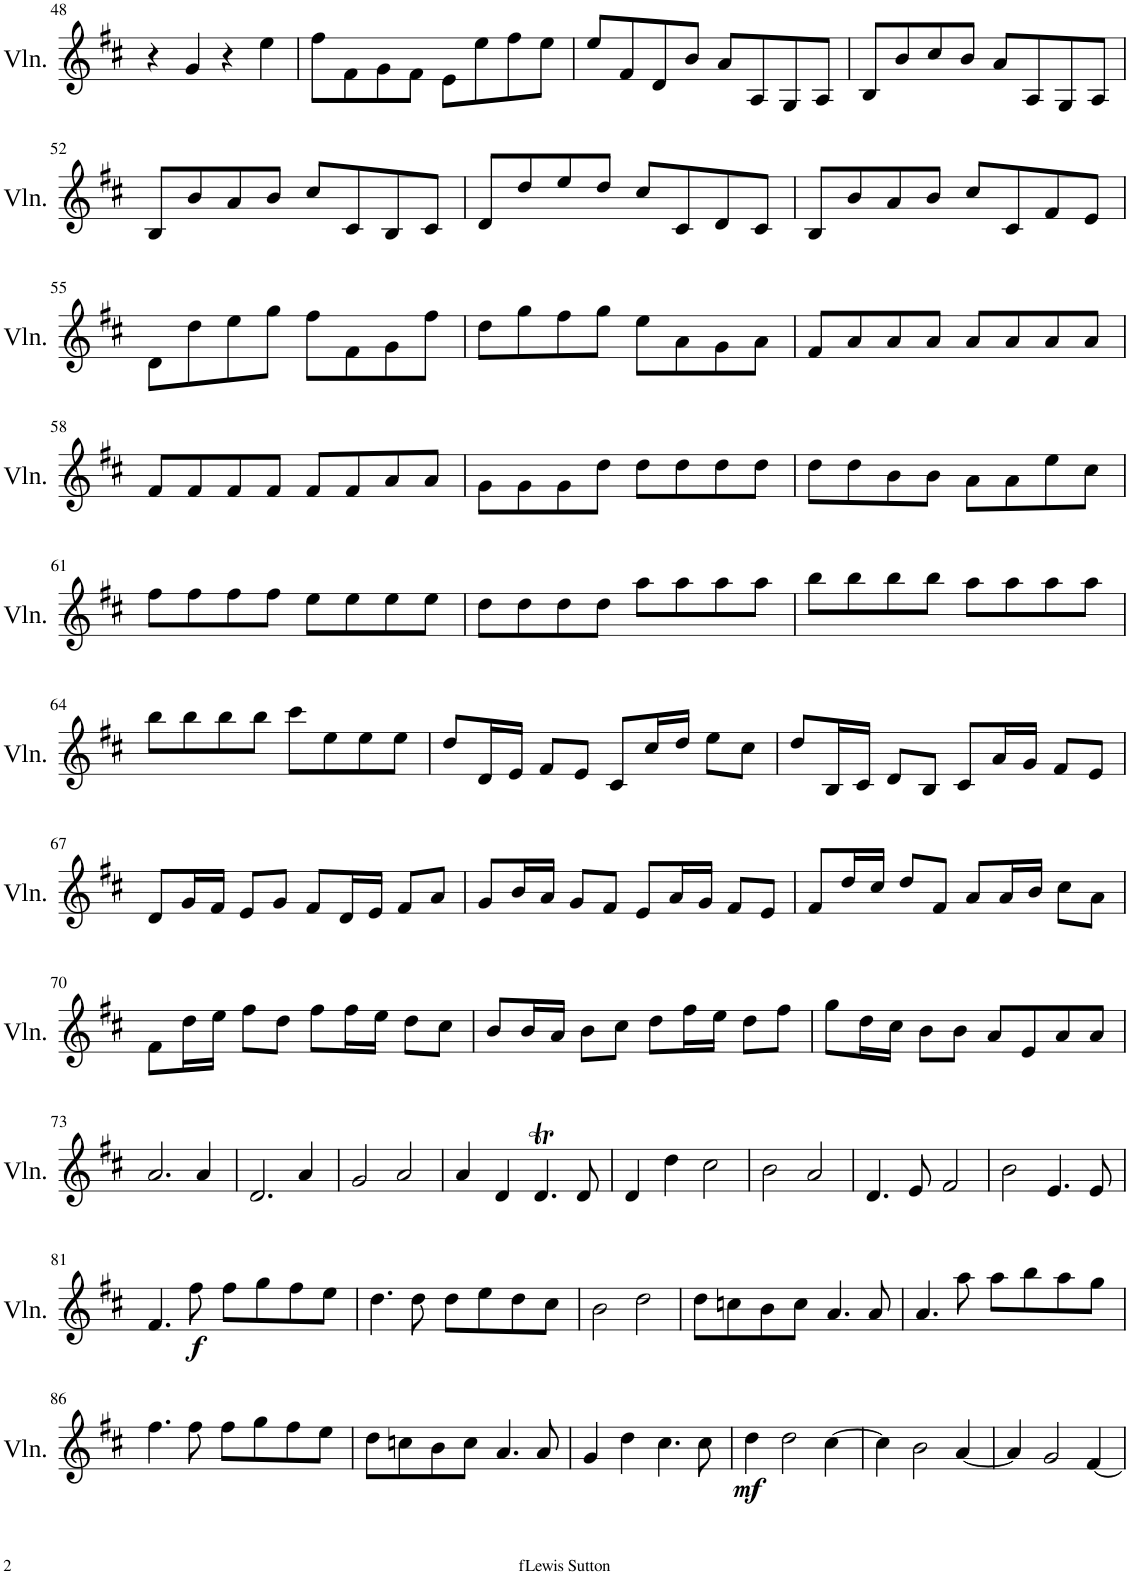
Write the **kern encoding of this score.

**kern	**dynam	**kern	**kern	**dynam	**kern	**dynam
*part4	*part4	*part3	*part2	*part2	*part1	*part1
*staff4	*staff4	*staff3	*staff2	*staff2	*staff1	*staff1
*I"Violoncello	*	*I"Violin	*I"Violin	*	*I"Violin	*
*I'Vlc.	*	*I'Vln.	*I'Vln.	*	*I'Vln.	*
!!LO:PB:g=z
*clefF4	*	*clefG2	*clefG2	*	*clefG2	*
*k[f#c#]	*	*k[f#c#]	*k[f#c#]	*	*k[f#c#]	*
*M4/4	*	*M4/4	*M4/4	*	*M4/4	*
=48	=48	=48	=48	=48	=48	=48
2GG	.	8b\L	4r	.	4d	.
.	.	16dd\L	.	.	.	.
.	.	16cc#\JJ	.	.	.	.
.	.	8dd\L	4g/	.	4r	.
.	.	16cc#\L	.	.	.	.
.	.	16b\JJ	.	.	.	.
2AA	.	16cc#\LL	4r	.	4e	.
.	.	16dd\J	.	.	.	.
.	.	16ee\L	.	.	.	.
.	.	16dd\JJ	.	.	.	.
.	.	16cc#\LL	4ee\	.	4r	.
.	.	16dd\J	.	.	.	.
.	.	16b\L	.	.	.	.
.	.	16cc#\JJ	.	.	.	.
=49	=49	=49	=49	=49	=49	=49
!	!LO:DY:b	!	!	!	!	!
2D	mf	4dd	8ff#\L	.	4r	.
.	.	.	8f#\	.	.	.
.	.	4r	8g\	.	4a	.
.	.	.	8f#\J	.	.	.
2AA	.	4cc#	8e\L	.	4r	.
.	.	.	8ee\	.	.	.
.	.	4r	8ff#\	.	4a	.
.	.	.	8ee\J	.	.	.
=50	=50	=50	=50	=50	=50	=50
2BB	.	4b	8ee/L	.	4r	.
.	.	.	8f#/	.	.	.
.	.	4r	8d/	.	4f#	.
.	.	.	8b/J	.	.	.
2FF#	.	4cc#	8a/L	.	4r	.
.	.	.	8A/	.	.	.
.	.	4r	8G/	.	4a	.
.	.	.	8A/J	.	.	.
=51	=51	=51	=51	=51	=51	=51
2GG	.	4d	8B/L	.	4r	.
.	.	.	8b/	.	.	.
.	.	4r	8cc#/	.	4g	.
.	.	.	8b/J	.	.	.
2DD	.	4d	8a/L	.	4r	.
.	.	.	8A/	.	.	.
.	.	4r	8G/	.	4f#	.
.	.	.	8A/J	.	.	.
!!LO:LB:g=z
=52	=52	=52	=52	=52	=52	=52
2GG	.	4d	8B/L	.	4r	.
.	.	.	8b/	.	.	.
.	.	4r	8a/	.	4g	.
.	.	.	8b/J	.	.	.
2AA	.	4e	8cc#/L	.	4r	.
.	.	.	8c#/	.	.	.
.	.	4r	8B/	.	4ee	.
.	.	.	8c#/J	.	.	.
=53	=53	=53	=53	=53	=53	=53
2D	.	4r	8d/L	.	8ff#\L	.
.	.	.	8dd/	.	8f#\J	.
.	.	4a	8ee/	.	8g/L	.
.	.	.	8dd/J	.	8f#/J	.
2AA	.	4r	8cc#/L	.	8e/L	.
.	.	.	8c#/	.	8ee/J	.
.	.	4a	8d/	.	8ff#\L	.
.	.	.	8c#/J	.	8ee\J	.
=54	=54	=54	=54	=54	=54	=54
2BB	.	4r	8B/L	.	8dd/L	.
.	.	.	8b/	.	8f#/J	.
.	.	4f#	8a/	.	8d/L	.
.	.	.	8b/J	.	8b/J	.
2FF#	.	4r	8cc#/L	.	8a/L	.
.	.	.	8c#/	.	8A/J	.
.	.	4a	8f#/	.	8G/L	.
.	.	.	8e/J	.	8A/J	.
!!LO:LB:g=z
=55	=55	=55	=55	=55	=55	=55
2GG	.	4g	8d\L	.	8B/L	.
.	.	.	8dd\	.	8b/J	.
.	.	4r	8ee\	.	8cc#\L	.
.	.	.	8gg\J	.	8b\J	.
2DD	.	4r	8ff#\L	.	8a/L	.
.	.	.	8f#\	.	8A/J	.
.	.	4f#	8g\	.	8B/L	.
.	.	.	8ff#\J	.	8A/J	.
=56	=56	=56	=56	=56	=56	=56
2GG	.	4r	8dd\L	.	8B/L	.
.	.	.	8gg\	.	8b/J	.
.	.	4g	8ff#\	.	8a/L	.
.	.	.	8gg\J	.	8b/J	.
2AA	.	4r	8ee\L	.	8cc#/L	.
.	.	.	8a\	.	8c#/J	.
.	.	4ee	8g\	.	8B/L	.
.	.	.	8a\J	.	8c#/J	.
=57	=57	=57	=57	=57	=57	=57
2D	.	8ff#\L	8f#/L	.	8d/L	.
.	.	8f#\J	8a/	.	8dd/J	.
.	.	8g/L	8a/	.	8ee\L	.
.	.	8f#/J	8a/J	.	8dd\J	.
2AA	.	8e/L	8a/L	.	8cc#/L	.
.	.	8ee/J	8a/	.	8c#/J	.
.	.	8ff#\L	8a/	.	8d/L	.
.	.	8ee\J	8a/J	.	8c#/J	.
!!LO:LB:g=z
=58	=58	=58	=58	=58	=58	=58
2BB	.	8dd/L	8f#/L	.	8B/L	.
.	.	8f#/J	8f#/	.	8b/J	.
.	.	8e/L	8f#/	.	8a/L	.
.	.	8b/J	8f#/J	.	8b/J	.
2FF#	.	8a/L	8f#/L	.	8cc#/L	.
.	.	8A/J	8f#/	.	8c#/J	.
.	.	8G/L	8a/	.	8f#/L	.
.	.	8A/J	8a/J	.	8e/J	.
=59	=59	=59	=59	=59	=59	=59
2GG	.	8B/L	8g\L	.	8d/L	.
.	.	8b/J	8g\	.	8dd/J	.
.	.	8cc#\L	8g\	.	8ee\L	.
.	.	8b\J	8dd\J	.	8gg\J	.
2DD	.	8a/L	8dd\L	.	8ee\L	.
.	.	8A/J	8dd\	.	8f#\J	.
.	.	8G/L	8dd\	.	8a\L	.
.	.	8A/J	8dd\J	.	8ff#\J	.
=60	=60	=60	=60	=60	=60	=60
2GG	.	8B/L	8dd\L	.	8dd\L	.
.	.	8b/J	8dd\	.	8gg\J	.
.	.	8a/L	8b\	.	8ff#\L	.
.	.	8b/J	8b\J	.	8gg\J	.
2AA	.	8cc#/L	8a\L	.	8ee\L	.
.	.	8c#/J	8a\	.	8a\J	.
.	.	8B/L	8ee\	.	8g/L	.
.	.	8c#/J	8cc#\J	.	8a/J	.
!!LO:LB:g=z
=61	=61	=61	=61	=61	=61	=61
2D	.	8f#/L	8ff#\L	.	8f#/L	.
.	.	8a/J	8ff#\	.	8a/J	.
.	.	8a/L	8ff#\	.	8a/L	.
.	.	8a/J	8ff#\J	.	8a/J	.
2AA	.	8a/L	8ee\L	.	8a/L	.
.	.	8a/J	8ee\	.	8a/J	.
.	.	8a/L	8ee\	.	8a/L	.
.	.	8a/J	8ee\J	.	8a/J	.
=62	=62	=62	=62	=62	=62	=62
2BB	.	8d/L	8dd\L	.	8f#/L	.
.	.	8dd/J	8dd\	.	8f#/J	.
.	.	8ee\L	8dd\	.	8f#/L	.
.	.	8dd\J	8dd\J	.	8f#/J	.
2FF#	.	8cc#/L	8aa\L	.	8f#/L	.
.	.	8c#/J	8aa\	.	8f#/J	.
.	.	8d/L	8aa\	.	8a/L	.
.	.	8c#/J	8aa\J	.	8a/J	.
=63	=63	=63	=63	=63	=63	=63
2GG	.	8B/L	8bb\L	.	8g/L	.
.	.	8b/J	8bb\	.	8g/J	.
.	.	8a/L	8bb\	.	8g\L	.
.	.	8b/J	8bb\J	.	8dd\J	.
2DD	.	8cc#/L	8aa\L	.	8dd\L	.
.	.	8c#/J	8aa\	.	8dd\J	.
.	.	8f#/L	8aa\	.	8dd\L	.
.	.	8e/J	8aa\J	.	8dd\J	.
!!LO:LB:g=z
=64	=64	=64	=64	=64	=64	=64
2GG	.	8dd\L	8bb\L	.	8dd\L	.
.	.	8gg\J	8bb\	.	8dd\J	.
.	.	8ff#\L	8bb\	.	8b\L	.
.	.	8gg\J	8bb\J	.	8b\J	.
2AA	.	8ee\L	8ccc#\L	.	8a/L	.
.	.	8a\J	8ee\	.	8a/J	.
.	.	8g/L	8ee\	.	8ee\L	.
.	.	8a/J	8ee\J	.	8cc#\J	.
=65	=65	=65	=65	=65	=65	=65
2D	.	8f#/L	8dd/L	.	8ff#\L	.
.	.	8a/J	16d/L	.	8ff#\J	.
.	.	.	16e/JJ	.	.	.
.	.	8a/L	8f#/L	.	8ff#\L	.
.	.	8a/J	8e/J	.	8ff#\J	.
2AA	.	8a/L	8c#/L	.	8ee\L	.
.	.	8a/J	16cc#/L	.	8ee\J	.
.	.	.	16dd/JJ	.	.	.
.	.	8a/L	8ee\L	.	8ee\L	.
.	.	8a/J	8cc#\J	.	8ee\J	.
=66	=66	=66	=66	=66	=66	=66
2BB	.	8f#/L	8dd/L	.	8dd\L	.
.	.	8f#/J	16B/L	.	8dd\J	.
.	.	.	16c#/JJ	.	.	.
.	.	8f#/L	8d/L	.	8dd\L	.
.	.	8f#/J	8B/J	.	8dd\J	.
2FF#	.	8f#/L	8c#/L	.	8aa\L	.
.	.	8f#/J	16a/L	.	8aa\J	.
.	.	.	16g/JJ	.	.	.
.	.	8a/L	8f#/L	.	8aa\L	.
.	.	8a/J	8e/J	.	8aa\J	.
!!LO:LB:g=z
=67	=67	=67	=67	=67	=67	=67
2GG	.	8g/L	8d/L	.	8bb\L	.
.	.	8g/J	16g/L	.	8bb\J	.
.	.	.	16f#/JJ	.	.	.
.	.	8g\L	8e/L	.	8bb\L	.
.	.	8dd\J	8g/J	.	8bb\J	.
2DD	.	8dd\L	8f#/L	.	8aa\L	.
.	.	8dd\J	16d/L	.	8aa\J	.
.	.	.	16e/JJ	.	.	.
.	.	8dd\L	8f#/L	.	8aa\L	.
.	.	8dd\J	8a/J	.	8aa\J	.
=68	=68	=68	=68	=68	=68	=68
2GG	.	8dd\L	8g/L	.	8bb\L	.
.	.	8dd\J	16b/L	.	8bb\J	.
.	.	.	16a/JJ	.	.	.
.	.	8b\L	8g/L	.	8bb\L	.
.	.	8b\J	8f#/J	.	8bb\J	.
2AA	.	8a/L	8e/L	.	8ccc#\L	.
.	.	8a/J	16a/L	.	8ee\J	.
.	.	.	16g/JJ	.	.	.
.	.	8ee\L	8f#/L	.	8ee\L	.
.	.	8cc#\J	8e/J	.	8ee\J	.
=69	=69	=69	=69	=69	=69	=69
2D	.	8ff#\L	8f#/L	.	8dd/L	.
.	.	8ff#\J	16dd/L	.	16d/L	.
.	.	.	16cc#/JJ	.	16e/JJ	.
.	.	8ff#\L	8dd/L	.	8f#/L	.
.	.	8ff#\J	8f#/J	.	8d/J	.
2AA	.	8ee\L	8a/L	.	8c#/L	.
.	.	8ee\J	16a/L	.	16cc#/L	.
.	.	.	16b/JJ	.	16dd/JJ	.
.	.	8ee\L	8cc#\L	.	8ee\L	.
.	.	8ee\J	8a\J	.	8cc#\J	.
!!LO:LB:g=z
=70	=70	=70	=70	=70	=70	=70
2BB	.	8dd\L	8f#\L	.	8b/L	.
.	.	8dd\J	16dd\L	.	16B/L	.
.	.	.	16ee\JJ	.	16c#/JJ	.
.	.	8dd\L	8ff#\L	.	8d/L	.
.	.	8dd\J	8dd\J	.	8B/J	.
2FF#	.	8aa\L	8ff#\L	.	8c#/L	.
.	.	8aa\J	16ff#\L	.	16a/L	.
.	.	.	16ee\JJ	.	16g/JJ	.
.	.	8aa\L	8dd\L	.	8f#/L	.
.	.	8aa\J	8cc#\J	.	8e/J	.
=71	=71	=71	=71	=71	=71	=71
2GG	.	8bb\L	8b/L	.	8d/L	.
.	.	8bb\J	16b/L	.	16g/L	.
.	.	.	16a/JJ	.	16f#/JJ	.
.	.	8bb\L	8b\L	.	8e/L	.
.	.	8bb\J	8cc#\J	.	8g/J	.
2DD	.	8aa\L	8dd\L	.	8f#/L	.
.	.	8aa\J	16ff#\L	.	16d/L	.
.	.	.	16ee\JJ	.	16e/JJ	.
.	.	8aa\L	8dd\L	.	8f#/L	.
.	.	8aa\J	8ff#\J	.	8a/J	.
=72	=72	=72	=72	=72	=72	=72
2GG	.	8bb\L	8gg\L	.	8g/L	.
.	.	8bb\J	16dd\L	.	16b/L	.
.	.	.	16cc#\JJ	.	16a/JJ	.
.	.	8bb\L	8b\L	.	8g/L	.
.	.	8bb\J	8b\J	.	8f#/J	.
2AA	.	8ccc#\L	8a/L	.	8e/L	.
.	.	8ee\J	8e/	.	16a/L	.
.	.	.	.	.	16g/JJ	.
.	.	8ee\L	8a/	.	8f#/L	.
.	.	8ee\J	8a/J	.	8e/J	.
!!LO:LB:g=z
=73	=73	=73	=73	=73	=73	=73
2D	.	8dd/L	2.a/	.	8f#/L	.
.	.	16d/L	.	.	16dd/L	.
.	.	16e/JJ	.	.	16cc#/JJ	.
.	.	8f#/L	.	.	8dd/L	.
.	.	8d/J	.	.	8f#/J	.
2AA	.	8c#/L	.	.	8a/L	.
.	.	16cc#/L	.	.	16a/L	.
.	.	16dd/JJ	.	.	16b/JJ	.
.	.	8ee\L	4a/	.	8cc#\L	.
.	.	8cc#\J	.	.	8a\J	.
=74	=74	=74	=74	=74	=74	=74
2BB	.	8b/L	2.d/	.	8f#\L	.
.	.	16B/L	.	.	16dd\L	.
.	.	16c#/JJ	.	.	16ee\JJ	.
.	.	8d/L	.	.	8ff#\L	.
.	.	8B/J	.	.	8dd\J	.
2FF#	.	8c#/L	.	.	8ff#\L	.
.	.	16a/L	.	.	16ff#\L	.
.	.	16g/JJ	.	.	16ee\JJ	.
.	.	8f#/L	4a/	.	8dd\L	.
.	.	8e/J	.	.	8cc#\J	.
=75	=75	=75	=75	=75	=75	=75
2GG	.	8d/L	2g/	.	8b/L	.
.	.	16g/L	.	.	16b/L	.
.	.	16f#/JJ	.	.	16a/JJ	.
.	.	8e/L	.	.	8b\L	.
.	.	8g/J	.	.	8cc#\J	.
2DD	.	8f#/L	2a/	.	8dd\L	.
.	.	16d/L	.	.	16ff#\L	.
.	.	16e/JJ	.	.	16ee\JJ	.
.	.	8f#/L	.	.	8dd\L	.
.	.	8a/J	.	.	8ff#\J	.
=76	=76	=76	=76	=76	=76	=76
2GG	.	8g/L	4a/	.	8gg\L	.
.	.	16b/L	.	.	16dd\L	.
.	.	16a/JJ	.	.	16cc#\JJ	.
.	.	8g/L	4d/	.	8b\L	.
.	.	8f#/J	.	.	8b\J	.
2AA	.	8e/L	4.dT/	.	8a/L	.
.	.	16a/L	.	.	8e/J	.
.	.	16a/JJ	.	.	.	.
.	.	8f#/L	.	.	8a/L	.
.	.	8e/J	8d/	.	8a/J	.
=77	=77	=77	=77	=77	=77	=77
2D	.	8f#/L	4d/	.	2.a	.
.	.	16dd/L	.	.	.	.
.	.	16cc#/JJ	.	.	.	.
.	.	8dd/L	4dd\	.	.	.
.	.	8f#/J	.	.	.	.
2AA	.	8a/L	2cc#\	.	.	.
.	.	16a/L	.	.	.	.
.	.	16b/JJ	.	.	.	.
.	.	8cc#\L	.	.	4a	.
.	.	8a\J	.	.	.	.
=78	=78	=78	=78	=78	=78	=78
2BB	.	8f#\L	2b\	.	2.d	.
.	.	16dd\L	.	.	.	.
.	.	16ee\JJ	.	.	.	.
.	.	8ff#\L	.	.	.	.
.	.	8dd\J	.	.	.	.
2FF#	.	8ff#\L	2a/	.	.	.
.	.	16ff#\L	.	.	.	.
.	.	16ee\JJ	.	.	.	.
.	.	8dd\L	.	.	4a	.
.	.	8cc#\J	.	.	.	.
=79	=79	=79	=79	=79	=79	=79
2GG	.	8b/L	4.d/	.	2g	.
.	.	16b/L	.	.	.	.
.	.	16a/JJ	.	.	.	.
.	.	8b\L	.	.	.	.
.	.	8cc#\J	8e/	.	.	.
2DD	.	8dd\L	2f#/	.	2a	.
.	.	16ff#\L	.	.	.	.
.	.	16ee\JJ	.	.	.	.
.	.	8dd\L	.	.	.	.
.	.	8ff#\J	.	.	.	.
=80	=80	=80	=80	=80	=80	=80
2GG	.	8gg\L	2b\	.	4f#	.
.	.	16dd\L	.	.	.	.
.	.	16cc#\JJ	.	.	.	.
.	.	8b\L	.	.	4d	.
.	.	8b\J	.	.	.	.
2AA	.	8a/L	4.e/	.	4.dT	.
.	.	8e/J	.	.	.	.
.	.	8a/L	.	.	.	.
.	.	8a/J	8e/	.	8d	.
!!LO:LB:g=z
=81	=81	=81	=81	=81	=81	=81
2D	.	2.a	4.f#/	.	4d	.
.	.	.	.	.	4dd	.
!	!	!	!	!LO:DY:b	!	!
.	.	.	8ff#\	f	.	.
2AA	.	.	8ff#\L	.	2cc#	.
.	.	.	8gg\	.	.	.
.	.	4g	8ff#\	.	.	.
.	.	.	8ee\J	.	.	.
=82	=82	=82	=82	=82	=82	=82
2BB	.	2.d	4.dd\	.	2b	.
.	.	.	8dd\	.	.	.
2FF#	.	.	8dd\L	.	2a	.
.	.	.	8ee\	.	.	.
.	.	4a	8dd\	.	.	.
.	.	.	8cc#\J	.	.	.
=83	=83	=83	=83	=83	=83	=83
2GG	.	2g	2b\	.	4.d	.
.	.	.	.	.	8e	.
2DD	.	2a	2dd\	.	2f#	.
=84	=84	=84	=84	=84	=84	=84
2GG	.	4g	8dd\L	.	2b	.
.	.	.	8ccn\	.	.	.
.	.	4d	8b\	.	.	.
.	.	.	8cc\J	.	.	.
2AA	.	4.dT	4.a/	.	4.e	.
.	.	8d	8a/	.	8e	.
=85	=85	=85	=85	=85	=85	=85
2D	.	4e	4.a/	.	4.f#	.
.	.	4dd	.	.	.	.
!	!	!	!	!	!	!LO:DY:b
.	.	.	8aa\	.	8ff#	f
2AA	.	2cc#	8aa\L	.	8ff#\L	.
.	.	.	8bb\	.	8gg\J	.
.	.	.	8aa\	.	8ff#\L	.
.	.	.	8gg\J	.	8ee\J	.
!!LO:LB:g=z
=86	=86	=86	=86	=86	=86	=86
2BB	.	2b	4.ff#\	.	4.dd	.
.	.	.	8ff#\	.	8dd	.
2FF#	.	2a	8ff#\L	.	8dd\L	.
.	.	.	8gg\	.	8ee\J	.
.	.	.	8ff#\	.	8dd\L	.
.	.	.	8ee\J	.	8cc#\J	.
=87	=87	=87	=87	=87	=87	=87
2GG	.	4.d	8dd\L	.	2b	.
.	.	.	8ccn\	.	.	.
.	.	.	8b\	.	.	.
.	.	8e	8cc\J	.	.	.
2DD	.	2f#	4.a/	.	2dd	.
.	.	.	8a/	.	.	.
=88	=88	=88	=88	=88	=88	=88
2GG	.	2b	4g/	.	8dd\L	.
.	.	.	.	.	8ccn\J	.
.	.	.	4dd\	.	8b\L	.
.	.	.	.	.	8cc\J	.
2AA	.	4.e	4.cc#\	.	4.a	.
.	.	8e	8cc#\	.	8a	.
=89	=89	=89	=89	=89	=89	=89
!	!	!	!	!LO:DY:b	!	!
2D	.	4.f#	4dd\	mf	4.a	.
.	.	.	2dd\	.	.	.
.	.	8ff#	.	.	8aa	.
2AA	.	8ff#\L	.	.	8aa\L	.
.	.	8gg\J	.	.	8bb\J	.
.	.	8ff#\L	[4cc#\	.	8aa\L	.
.	.	8ee\J	.	.	8gg\J	.
=90	=90	=90	=90	=90	=90	=90
2BB	.	4.b	4cc#\]	.	4.ff#	.
.	.	.	2b\	.	.	.
.	.	8dd	.	.	8ff#	.
2FF#	.	8dd\L	.	.	8ff#\L	.
.	.	8ee\J	.	.	8gg\J	.
.	.	8dd\L	[4a/	.	8ff#\L	.
.	.	8cc#\J	.	.	8ee\J	.
=91	=91	=91	=91	=91	=91	=91
2GG	.	2b	4a/]	.	8dd\L	.
.	.	.	.	.	8ccn\J	.
.	.	.	2g/	.	8b\L	.
.	.	.	.	.	8cc\J	.
2DD	.	2dd	.	.	4.a	.
.	.	.	[4f#/	.	.	.
.	.	.	.	.	8a	.
=	=	=	=	=	=	=
*-	*-	*-	*-	*-	*-	*-
